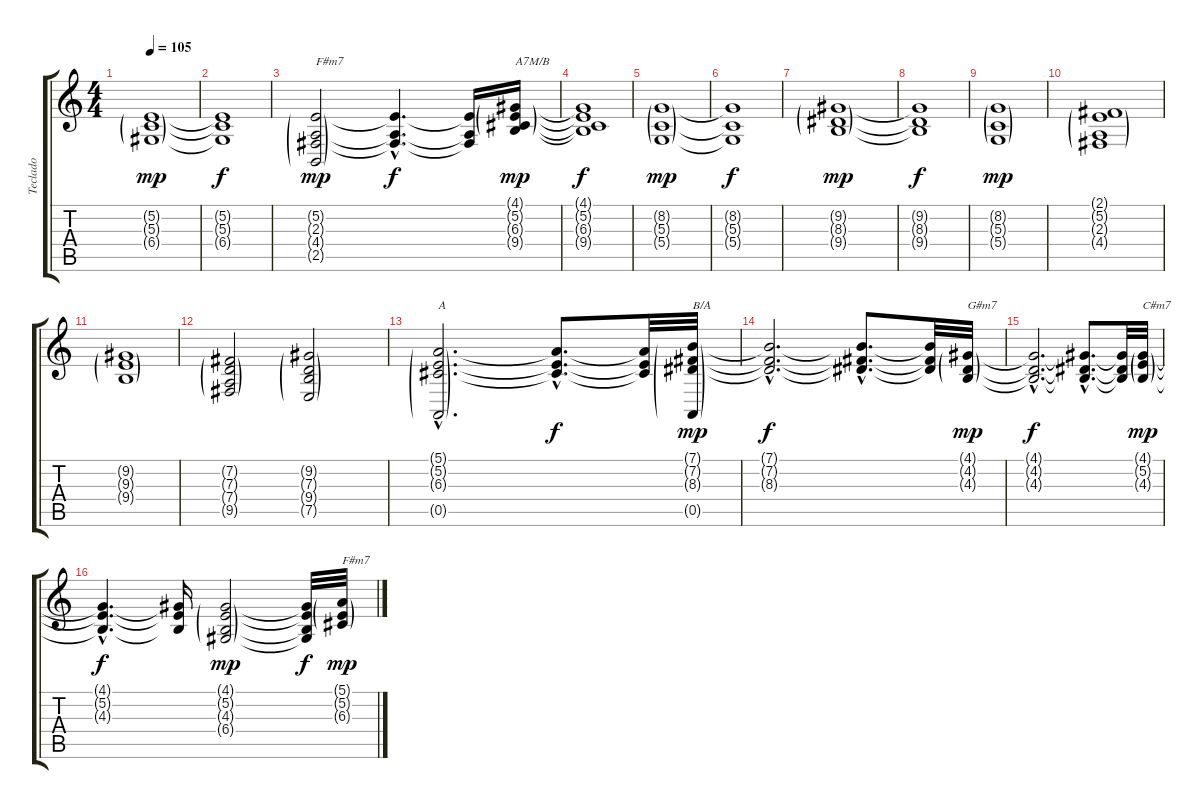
\track ("Teclado" "Teclado") {instrument stringensemble1}
\staff {score tabs}
\tuning (E4 B3 G3 D3 A2 E2) {hide}
\ts (4 4)
\tempo 105
\clef g2
\ks c
(5.2{g} 5.3{g} 6.4{g}).1{dy mp} |
(5.2{t} 5.3{t} 6.4{t}).1{dy f} |
(5.2{g} 2.3{g} 4.4{g} 2.5{g}).2{txt "F#m7" dy mp} (5.2{hac t} 2.3{hac t} 4.4{hac t}).4{d dy f} (5.2{t} 2.3{t} 4.4{t}).16 (4.1{g} 5.2{g} 6.3{g} 9.4{g}).16{txt "A7M/B" dy mp} |
(4.1{t} 5.2{t} 6.3{t} 9.4{t}).1{dy f} |
(8.2{g} 5.3{g} 5.4{g}).1{dy mp} |
(8.2{t} 5.3{t} 5.4{t}).1{dy f} |
(9.2{g} 8.3{g} 9.4{g}).1{dy mp} |
(9.2{t} 8.3{t} 9.4{t}).1{dy f} |
(8.2{g} 5.3{g} 5.4{g}).1{dy mp} |
(2.1{g} 5.2{g} 2.3{g} 4.4{g}).1 |
(9.2{g} 9.3{g} 9.4{g}).1 |
(7.2{g} 7.3{g} 7.4{g} 9.5{g}).2 (9.2{g} 7.3{g} 9.4{g} 7.5{g}).2 |
(5.1{g hac} 5.2{g hac} 6.3{g hac} 0.5{g hac}).2{d txt "A"} (5.1{hac t} 5.2{hac t} 6.3{hac t}).8{d dy f} (5.1{t} 5.2{t} 6.3{t}).32 (7.1{g} 7.2{g} 8.3{g} 0.5{g}).32{txt "B/A" dy mp} |
(7.1{hac t} 7.2{hac t} 8.3{hac t}).2{d dy f} (7.1{hac t} 7.2{hac t} 8.3{hac t}).8{d} (7.1{t} 7.2{t} 8.3{t}).32 (4.1{g} 4.2{g} 4.3{g}).32{txt "G#m7" dy mp} |
(4.1{hac t} 4.2{hac t} 4.3{hac t}).2{d dy f} (4.1{hac t} 4.2{hac t} 4.3{hac t}).8{d} (4.1{t} 4.2{t} 4.3{t}).32 (4.1{g} 5.2{g} 4.3{g}).32{txt "C#m7" dy mp} |
(4.1{hac t} 5.2{hac t} 4.3{hac t}).4{d dy f} (4.1{t} 5.2{t} 4.3{t}).16 (4.1{g} 5.2{g} 4.3{g} 6.4{g}).2{dy mp} (4.1{t} 5.2{t} 4.3{t} 6.4{t}).32{dy f} (5.1{g} 5.2{g} 6.3{g}).32{txt "F#m7" dy mp}
